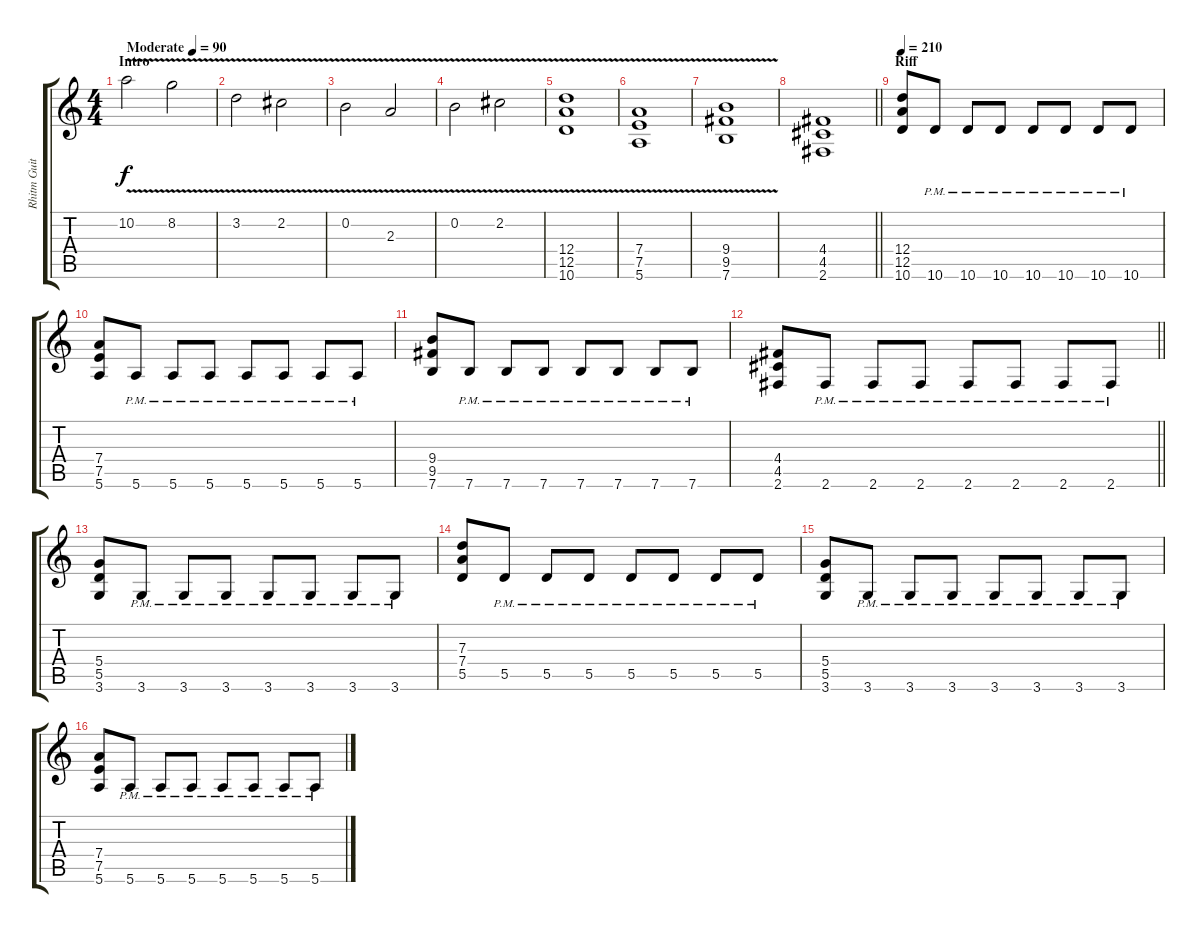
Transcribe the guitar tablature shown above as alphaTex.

\track ("Rhitm Guitar" "Rhitm Guit") {instrument distortionguitar}
\staff {score tabs}
\tuning (E4 B3 G3 D3 A2 E2) {hide}
\ts (4 4)
\section ("" "Intro")
\tempo (90 "Moderate")
\clef g2
\ks c
10.2{v}.2{dy f instrument distortionguitar} 8.2{v}.2 |
3.2{v}.2 2.2{v}.2 |
0.2{v}.2 2.3{v}.2 |
0.2{v}.2 2.2{v}.2 |
(12.4 12.5 10.6{v}).1 |
(7.4 7.5{v} 5.6).1 |
(9.4 9.5{v} 7.6).1 |
\barLineRight lightlight
(4.4 4.5 2.6).1 |
\section ("" "Riff")
\tempo 210
(12.4 12.5 10.6).8 10.6{pm}.8 10.6{pm}.8 10.6{pm}.8 10.6{pm}.8 10.6{pm}.8 10.6{pm}.8 10.6{pm}.8 |
(7.4 7.5 5.6).8 5.6{pm}.8 5.6{pm}.8 5.6{pm}.8 5.6{pm}.8 5.6{pm}.8 5.6{pm}.8 5.6{pm}.8 |
(9.4 9.5 7.6).8 7.6{pm}.8 7.6{pm}.8 7.6{pm}.8 7.6{pm}.8 7.6{pm}.8 7.6{pm}.8 7.6{pm}.8 |
\barLineRight lightlight
(4.4 4.5 2.6).8 2.6{pm}.8 2.6{pm}.8 2.6{pm}.8 2.6{pm}.8 2.6{pm}.8 2.6{pm}.8 2.6{pm}.8 |
(5.4 5.5 3.6).8 3.6{pm}.8 3.6{pm}.8 3.6{pm}.8 3.6{pm}.8 3.6{pm}.8 3.6{pm}.8 3.6{pm}.8 |
(7.3 7.4 5.5).8 5.5{pm}.8 5.5{pm}.8 5.5{pm}.8 5.5{pm}.8 5.5{pm}.8 5.5{pm}.8 5.5{pm}.8 |
(5.4 5.5 3.6).8 3.6{pm}.8 3.6{pm}.8 3.6{pm}.8 3.6{pm}.8 3.6{pm}.8 3.6{pm}.8 3.6{pm}.8 |
(7.4 7.5 5.6).8 5.6{pm}.8 5.6{pm}.8 5.6{pm}.8 5.6{pm}.8 5.6{pm}.8 5.6{pm}.8 5.6{pm}.8
